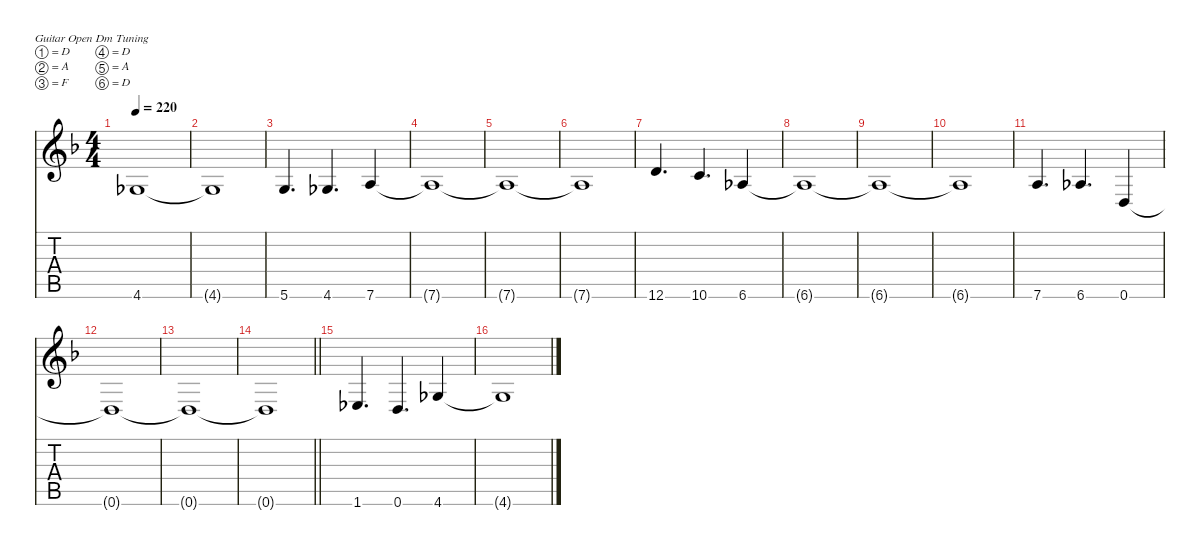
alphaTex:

\hideDynamics
\bracketExtendMode nobrackets
\singleTrackTrackNamePolicy hidden
\multiTrackTrackNamePolicy hidden
\firstSystemTrackNameMode fullname
\firstSystemTrackNameOrientation horizontal
\otherSystemsTrackNameOrientation horizontal
\track ("Guitar 1" "E-Gt") {defaultSystemsLayout 16 mute instrument distortionguitar}
\staff {score tabs}
\tuning (D4 A3 F3 D3 A2 D2)
\ts (4 4)
\tempo 220
\clef g2
\ks dminor
4.6{t acc b}.1{dy f beam Up} |
4.6{t acc b}.1{beam Up} |
5.6{acc forcenatural}.4{d beam Up} 4.6{acc b}.4{d beam Up} 7.6{acc forcenatural}.4{beam Up} |
7.6{t acc forcenatural}.1{beam Up} |
7.6{t acc forcenatural}.1{beam Up} |
7.6{t acc forcenatural}.1{beam Up} |
12.6{acc forcenatural}.4{d beam Up} 10.6{acc forcenatural}.4{d beam Up} 6.6{acc b}.4{beam Up} |
6.6{t acc b}.1{beam Up} |
6.6{t acc b}.1{beam Up} |
6.6{t acc b}.1{beam Up} |
7.6{acc forcenatural}.4{d beam Up} 6.6{acc b}.4{d beam Up} 0.6{acc forcenatural}.4{beam Up} |
0.6{t acc forcenatural}.1{beam Up} |
0.6{t acc forcenatural}.1{beam Up} |
\barLineRight lightlight
0.6{t acc forcenatural}.1{beam Up} |
1.6{acc b}.4{d beam Up} 0.6{acc forcenatural}.4{d beam Up} 4.6{acc b}.4{beam Up} |
4.6{t acc b}.1{beam Up}
